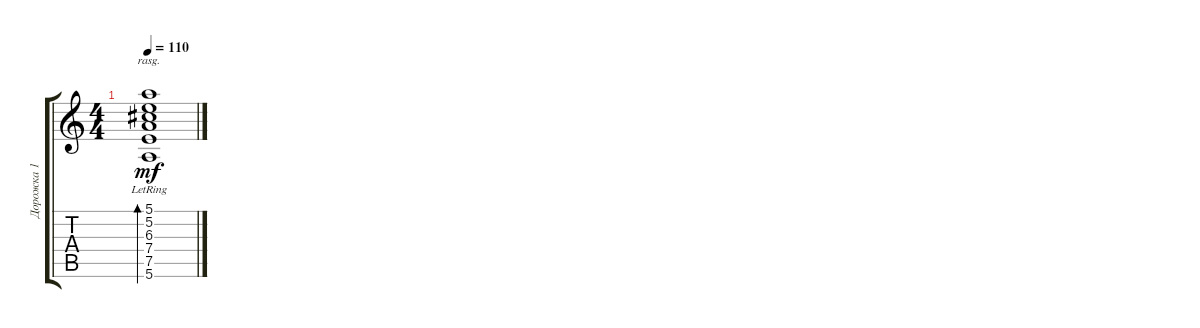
\track ("Дорожка 1" "Дорожка 1") {solo instrument acousticguitarsteel}
\staff {score tabs}
\tuning (E4 B3 G3 D3 A2 E2) {hide}
\ts (4 4)
\tempo 110
\clef g2
\ks c
(5.1 5.2 6.3 7.4 7.5 5.6{lr}).1{bd 480 rasg ii dy mf}
